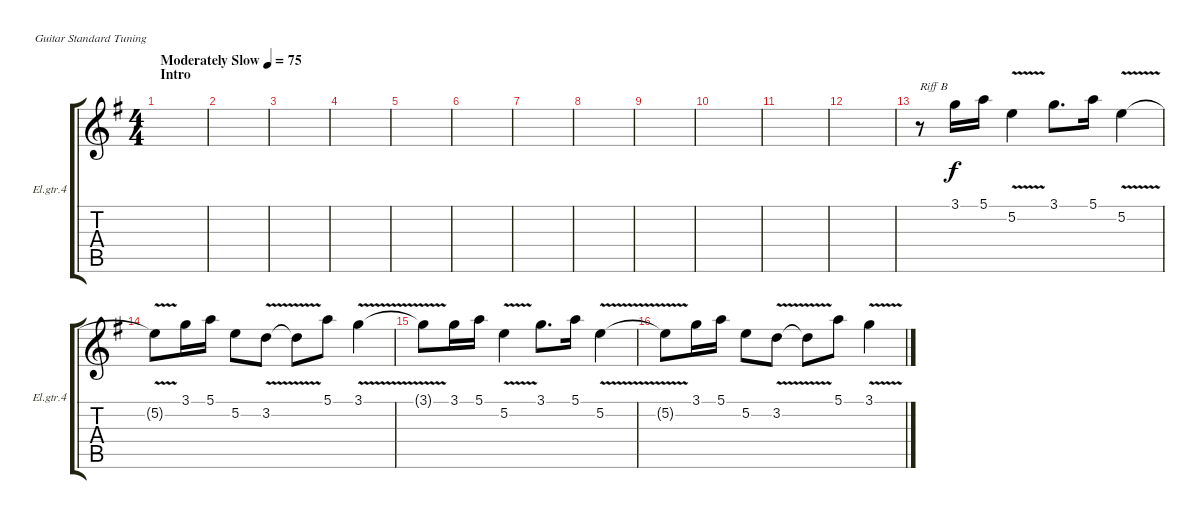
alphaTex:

\defaultSystemsLayout 4
\bracketExtendMode groupsimilarinstruments
\useSystemSignSeparator
\singleTrackTrackNamePolicy allsystems
\multiTrackTrackNamePolicy allsystems
\firstSystemTrackNameOrientation horizontal
\otherSystemsTrackNameOrientation horizontal
\track ("Elec. gtr. 4" "El.gtr.4") {instrument acousticguitarsteel}
\staff {score tabs}
\tuning (E4 B3 G3 D3 A2 E2)
\ts (4 4)
\section ("" "Intro")
\tempo (75 "Moderately Slow")
\clef g2
\scale
0.511811
\ks eminor
|
\scale
0.244094 |
\scale
0.244094 |
\scale
0.333333 |
\scale
0.333333 |
\scale
0.333333 |
\scale
0.333333 |
\scale
0.333333 |
\scale
0.333333 |
|
|
|
r.8{txt "Riff B"} 3.1.16 5.1.16 5.2{v}.4 3.1.8{d} 5.1.16 5.2{v}.4 |
5.2{v t}.8 3.1.16 5.1.16 5.2.8 3.2{v}.8 3.2{t}.8 5.1.8 3.1{v}.4 |
3.1{v t}.8 3.1.16 5.1.16 5.2{v}.4 3.1.8{d} 5.1.16 5.2{v}.4 |
5.2{v t}.8 3.1.16 5.1.16 5.2.8 3.2{v}.8 3.2{t}.8 5.1.8 3.1{v}.4
